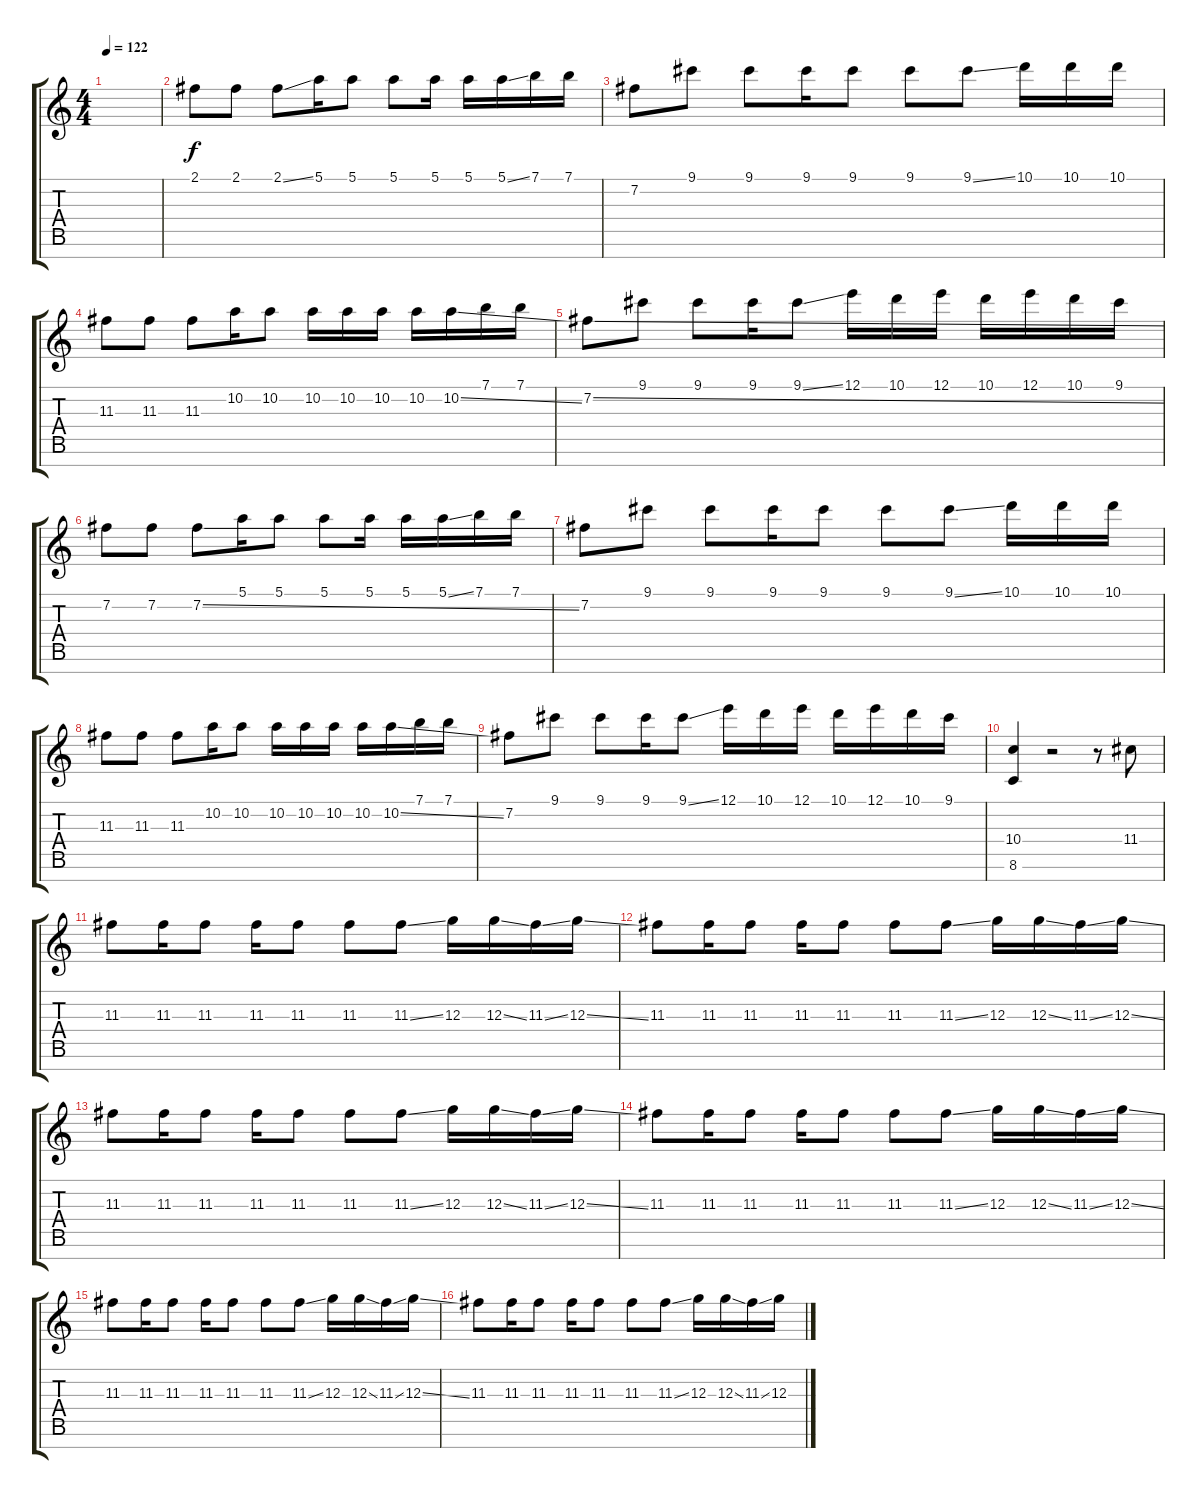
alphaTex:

\track "" {solo instrument distortionguitar}
\staff {score tabs}
\tuning (E4 B3 G3 D3 A2 E2 B1) {hide}
\ts (4 4)
\tempo 122
\clef g2
\ks c
|
2.1.8 2.1.8 2.1{ss}.8 5.1.16 5.1.8 5.1.8 5.1.16 5.1.16 5.1{ss}.16 7.1.16 7.1.16 |
7.2.8 9.1.8 9.1.8 9.1.16 9.1.8 9.1.8 9.1{ss}.8 10.1.16 10.1.16 10.1.16 |
11.3.8 11.3.8 11.3.8 10.2.16 10.2.8 10.2.16 10.2.16 10.2.16 10.2.16 10.2{ss}.16 7.1.16 7.1.16 |
7.2{ss}.8 9.1.8 9.1.8 9.1.16 9.1{ss}.8 12.1.16 10.1.16 12.1.16 10.1.16 12.1.16 10.1.16 9.1.16 |
7.2.8 7.2.8 7.2{ss}.8 5.1.16 5.1.8 5.1.8 5.1.16 5.1.16 5.1{ss}.16 7.1.16 7.1.16 |
7.2.8 9.1.8 9.1.8 9.1.16 9.1.8 9.1.8 9.1{ss}.8 10.1.16 10.1.16 10.1.16 |
11.3.8 11.3.8 11.3.8 10.2.16 10.2.8 10.2.16 10.2.16 10.2.16 10.2.16 10.2{ss}.16 7.1.16 7.1.16 |
7.2.8 9.1.8 9.1.8 9.1.16 9.1{ss}.8 12.1.16 10.1.16 12.1.16 10.1.16 12.1.16 10.1.16 9.1.16 |
(10.4 8.6).4 r.2 r.8 11.4.8 |
11.3.8 11.3.16 11.3.8 11.3.16 11.3.8 11.3.8 11.3{ss}.8 12.3.16 12.3{ss}.16 11.3{ss}.16 12.3{ss}.16 |
11.3.8 11.3.16 11.3.8 11.3.16 11.3.8 11.3.8 11.3{ss}.8 12.3.16 12.3{ss}.16 11.3{ss}.16 12.3{ss}.16 |
11.3.8 11.3.16 11.3.8 11.3.16 11.3.8 11.3.8 11.3{ss}.8 12.3.16 12.3{ss}.16 11.3{ss}.16 12.3{ss}.16 |
11.3.8 11.3.16 11.3.8 11.3.16 11.3.8 11.3.8 11.3{ss}.8 12.3.16 12.3{ss}.16 11.3{ss}.16 12.3{ss}.16 |
11.3.8 11.3.16 11.3.8 11.3.16 11.3.8 11.3.8 11.3{ss}.8 12.3.16 12.3{ss}.16 11.3{ss}.16 12.3{ss}.16 |
11.3.8 11.3.16 11.3.8 11.3.16 11.3.8 11.3.8 11.3{ss}.8 12.3.16 12.3{ss}.16 11.3{ss}.16 12.3{ss}.16
